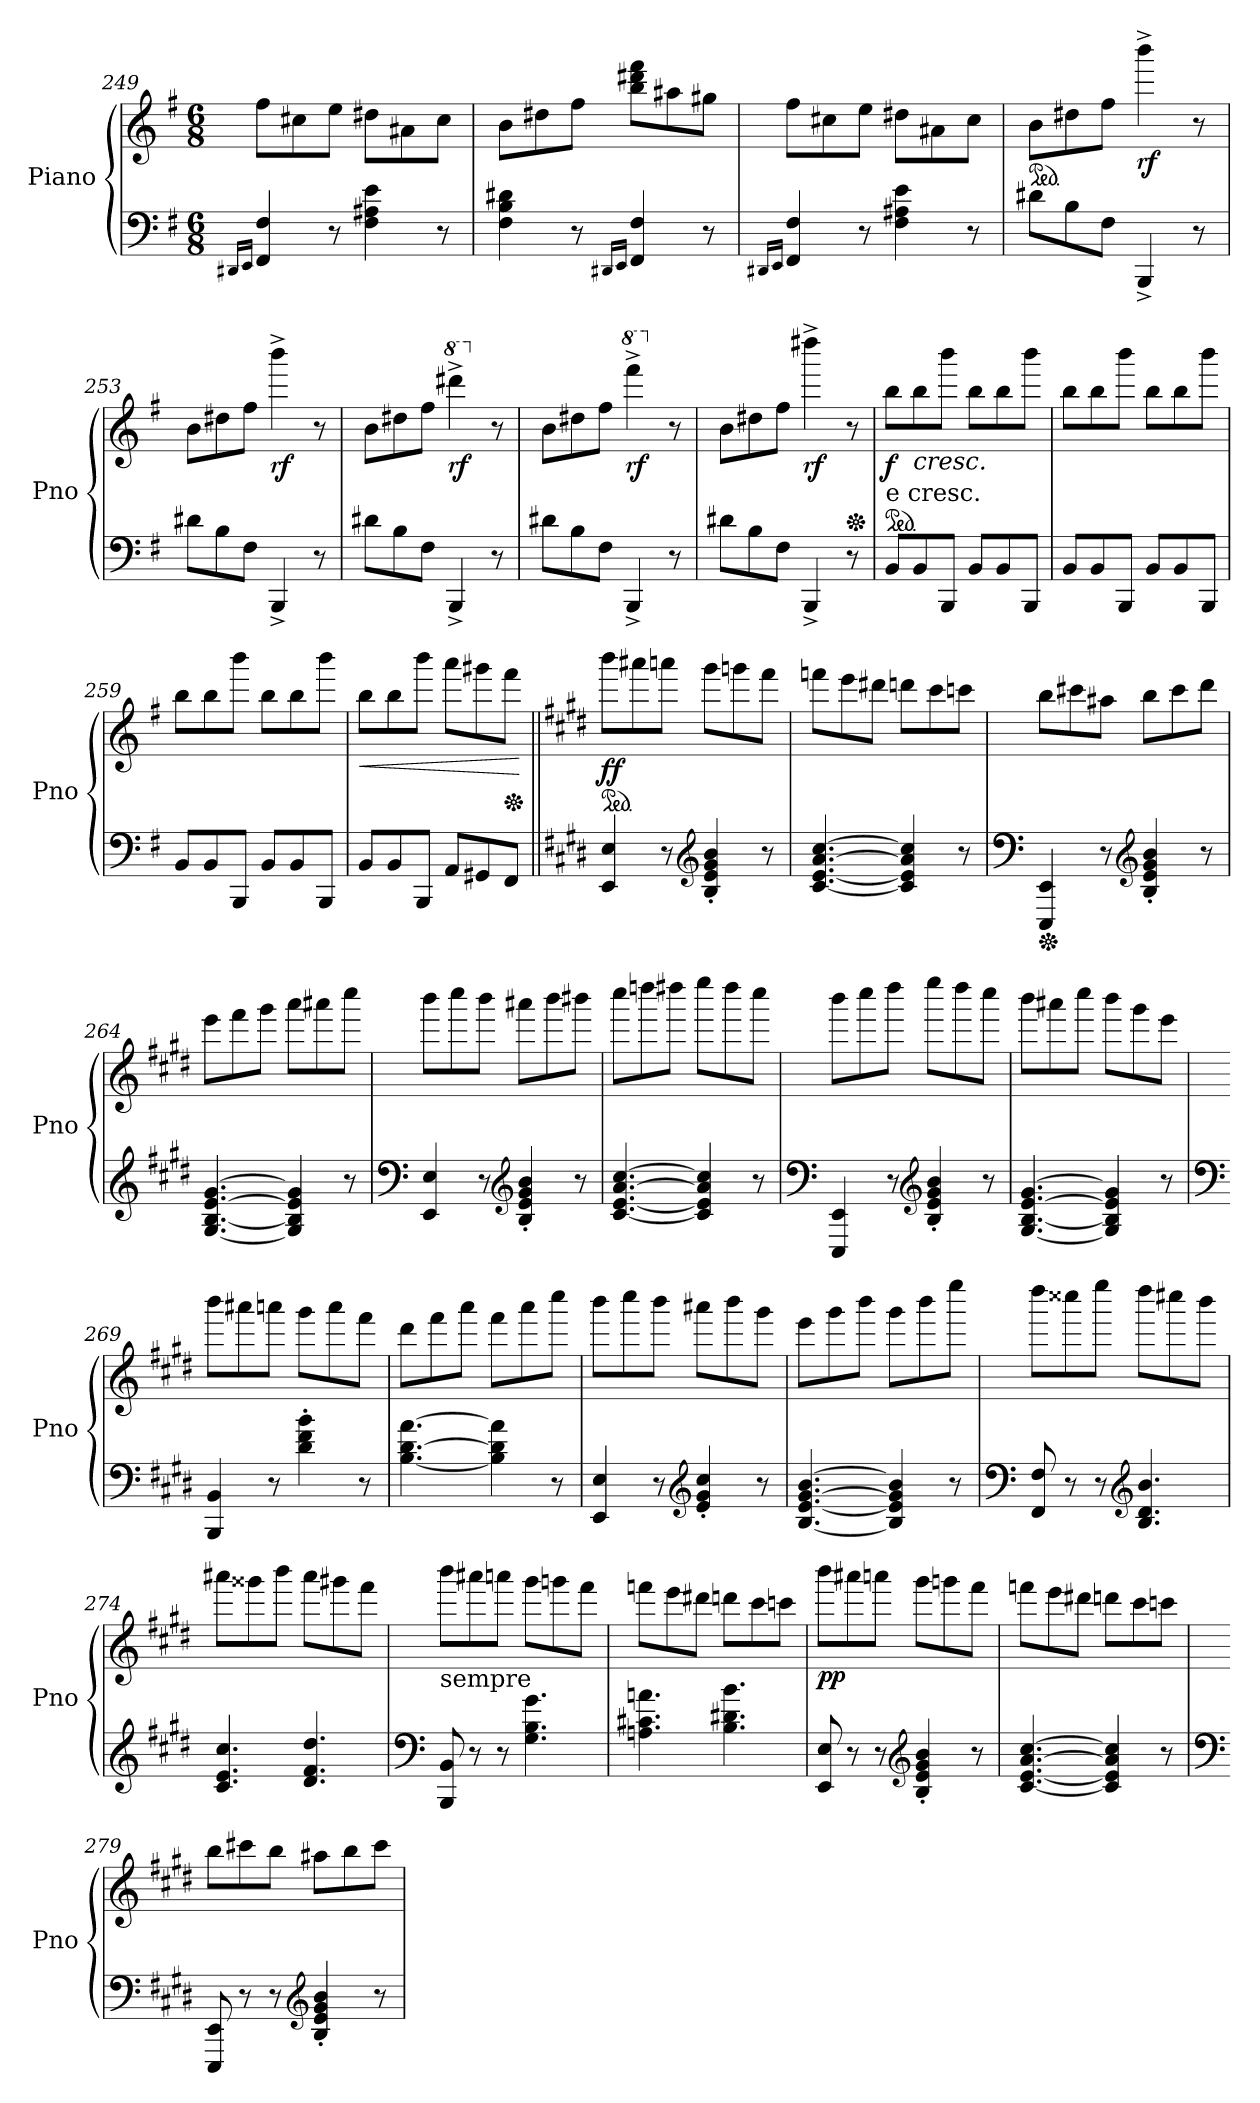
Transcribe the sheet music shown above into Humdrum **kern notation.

**kern	**kern	**dynam
*part1	*part1	*part1
*staff2	*staff1	*staff1/2
*I"Piano	*	*
*I'Pno	*	*
*clefF4	*clefG2	*
*k[f#]	*k[f#]	*
*M6/8	*M6/8	*
=249	=249	=249
16qDD#X/LL	.	.
16qEE/JJ	.	.
4FF#/ 4F#/	8ff#\L	.
.	8cc#X\	.
8r	8ee\J	.
4F#\ 4A#X\ 4e\	8dd#X\L	.
.	8a#X\	.
8r	8cc#\J	.
!!LO:LB:g=z
=250	=250	=250
4F#\ 4B\ 4d#X\	8b\L	.
.	8dd#X\	.
8r	8ff#\J	.
16qDD#X/LL	.	.
16qEE/JJ	.	.
4FF#/ 4F#/	8bb\ 8ddd#X\ 8fff#\L	.
.	8aa#X\	.
8r	8gg#X\J	.
=251	=251	=251
16qDD#X/LL	.	.
16qEE/JJ	.	.
4FF#/ 4F#/	8ff#\L	.
.	8cc#X\	.
8r	8ee\J	.
4F#\ 4A#X\ 4e\	8dd#X\L	.
.	8a#X\	.
8r	8cc#\J	.
=252	=252	=252
*	*ped	*
8d#X\L	8b\L	.
8B\	8dd#X\	.
8F#\J	8ff#\J	.
!	!	!LO:DY:b
4BBB^/	4bbb^\	rf
8r	8r	.
=253	=253	=253
8d#X\L	8b\L	.
8B\	8dd#X\	.
8F#\J	8ff#\J	.
!	!	!LO:DY:b
4BBB^/	4bbb^\	rf
8r	8r	.
=254	=254	=254
8d#X\L	8b\L	.
8B\	8dd#X\	.
8F#\J	8ff#\J	.
*	*8va	*
!	!	!LO:DY:b
4BBB^/	4dddd#X^\	rf
*	*X8va	*
8r	8r	.
=255	=255	=255
8d#X\L	8b\L	.
8B\	8dd#X\	.
8F#\J	8ff#\J	.
*	*8va	*
!	!	!LO:DY:b
4BBB^/	4ffff#^\	rf
*	*X8va	*
8r	8r	.
!!LO:LB:g=z
=256	=256	=256
8d#X\L	8b\L	.
8B\	8dd#X\	.
8F#\J	8ff#\J	.
!	!	!LO:DY:b
4BBB^/	4dddd#X^\	rf
*	*Xped	*
8r	8r	.
=257	=257	=257
*	*ped	*
!	!LO:TX:b:t=e cresc.	!
!	!	!LO:DY:b
8BB/L	8bb\L	f
!	!	!LO:HP:b
8BB/	8bb\	<
8BBB/J	8bbb\J	.
8BB/L	8bb\L	.
8BB/	8bb\	.
8BBB/J	8bbb\J	.
=258	=258	=258
8BB/L	8bb\L	.
8BB/	8bb\	.
8BBB/J	8bbb\J	.
8BB/L	8bb\L	.
8BB/	8bb\	.
8BBB/J	8bbb\J	.
=259	=259	=259
8BB/L	8bb\L	.
8BB/	8bb\	.
8BBB/J	8bbb\J	.
8BB/L	8bb\L	.
8BB/	8bb\	.
8BBB/J	8bbb\J	.
=260	=260	=260
!	!	!LO:HP:b
8BB/L	8bb\L	<
8BB/	8bb\	.
8BBB/J	8bbb\J	.
8AA/L	8aaa\L	.
8GG#X/	8ggg#X\	.
*	*Xped	*
8FF#/J	8fff#\J	.
.	.	[ [
=261||	=261||	=261||
*k[f#c#g#d#]	*k[f#c#g#d#]	*
*	*ped	*
!	!	!LO:DY:b
4EE/ 4E/	8bbb\L	ff
.	8aaa#X\	.
8r	8aaan\J	.
*clefG2	*	*
4B/' 4e/' 4g#/' 4b/'	8ggg#\L	.
.	8gggn\	.
8r	8fff#\J	.
!!LO:LB:g=z
=262	=262	=262
[4.c#/ [4.e/ [4.a/ [4.cc#/	8fffn\L	.
.	8eee\	.
.	8ddd#X\J	.
4c#/] 4e/] 4a/] 4cc#/]	8dddn\L	.
.	8ccc#\	.
8r	8cccn\J	.
=263	=263	=263
*clefF4	*	*
*Xped	*	*
4EEE/ 4EE/	8bb\L	.
.	8ccc#X\	.
8r	8aa#X\J	.
*clefG2	*	*
4B/' 4e/' 4g#/' 4b/'	8bb\L	.
.	8ccc#\	.
8r	8ddd#\J	.
=264	=264	=264
[4.G#/ [4.B/ [4.e/ [4.g#/	8eee\L	.
.	8fff#\	.
.	8ggg#\J	.
4G#/] 4B/] 4e/] 4g#/]	8aaa\L	.
.	8aaa#X\	.
8r	8cccc#\J	.
=265	=265	=265
*clefF4	*	*
4EE/ 4E/	8bbb\L	.
.	8cccc#\	.
8r	8bbb\J	.
*clefG2	*	*
4B/' 4e/' 4g#/' 4b/'	8aaa#X\L	.
.	8bbb\	.
8r	8bbb#X\J	.
=266	=266	=266
[4.c#/ [4.e/ [4.a/ [4.cc#/	8cccc#\L	.
.	8ddddn\	.
.	8dddd#X\J	.
4c#/] 4e/] 4a/] 4cc#/]	8eeee\L	.
.	8dddd#\	.
8r	8cccc#\J	.
!!LO:LB:g=z
=267	=267	=267
*clefF4	*	*
4EEE/ 4EE/	8bbb\L	.
.	8cccc#\	.
8r	8dddd#\J	.
*clefG2	*	*
4B/' 4e/' 4g#/' 4b/'	8eeee\L	.
.	8dddd#\	.
8r	8cccc#\J	.
=268	=268	=268
[4.G#/ [4.B/ [4.e/ [4.g#/	8bbb\L	.
.	8aaa#X\	.
.	8cccc#\J	.
4G#/] 4B/] 4e/] 4g#/]	8bbb\L	.
.	8ggg#\	.
8r	8eee\J	.
=269	=269	=269
*clefF4	*	*
4BBB/ 4BB/	8bbb\L	.
.	8aaa#X\	.
8r	8aaan\J	.
4d#\' 4f#\' 4b\'	8ggg#\L	.
.	8aaa\	.
8r	8fff#\J	.
=270	=270	=270
[4.B\ [4.d#\ [4.a\	8ddd#\L	.
.	8fff#\	.
.	8aaa\J	.
4B\] 4d#\] 4a\]	8fff#\L	.
.	8aaa\	.
8r	8cccc#\J	.
=271	=271	=271
4EE/ 4E/	8bbb\L	.
.	8cccc#\	.
8r	8bbb\J	.
*clefG2	*	*
4e/' 4g#/' 4cc#/'	8aaa#X\L	.
.	8bbb\	.
8r	8ggg#\J	.
=272	=272	=272
[4.B/ [4.e/ [4.g#/ [4.b/	8eee\L	.
.	8ggg#\	.
.	8bbb\J	.
4B/] 4e/] 4g#/] 4b/]	8ggg#\L	.
.	8bbb\	.
8r	8eeee\J	.
!!LO:PB:g=z
=273	=273	=273
*clefF4	*	*
8FF#/ 8F#/	8dddd#\L	.
8r	8cccc##X\	.
8r	8eeee\J	.
*clefG2	*	*
4.B/ 4.d#/ 4.b/	8dddd#\L	.
.	8cccc#X\	.
.	8bbb\J	.
=274	=274	=274
4.c#/ 4.e/ 4.cc#/	8aaa#X\L	.
.	8ggg##X\	.
.	8bbb\J	.
4.d#/ 4.f#/ 4.dd#/	8aaa#\L	.
.	8ggg#X\	.
.	8fff#\J	.
=275	=275	=275
*clefF4	*	*
!	!LO:TX:b:t=sempre	!
8BBB/ 8BB/	8bbb\L	.
8r	8aaa#X\	.
8r	8aaan\J	.
4.G#\ 4.B\ 4.g#\	8ggg#\L	.
.	8gggn\	.
.	8fff#\J	.
=276	=276	=276
4.An\ 4.c#X\ 4.an\	8fffn\L	.
.	8eee\	.
.	8ddd#X\J	.
4.B\ 4.d#X\ 4.b\	8dddn\L	.
.	8ccc#\	.
.	8cccn\J	.
=277	=277	=277
!	!	!LO:DY:b
8EE/ 8E/	8bbb\L	pp
8r	8aaa#X\	.
8r	8aaan\J	.
*clefG2	*	*
4B/' 4e/' 4g#/' 4b/'	8ggg#\L	.
.	8gggn\	.
8r	8fff#\J	.
!!LO:LB:g=z
=278	=278	=278
[4.c#/ [4.e/ [4.a/ [4.cc#/	8fffn\L	.
.	8eee\	.
.	8ddd#X\J	.
4c#/] 4e/] 4a/] 4cc#/]	8dddn\L	.
.	8ccc#\	.
8r	8cccn\J	.
=279	=279	=279
*clefF4	*	*
8EEE/ 8EE/	8bb\L	.
8r	8ccc#X\	.
8r	8bb\J	.
*clefG2	*	*
4B/' 4e/' 4g#/' 4b/'	8aa#X\L	.
.	8bb\	.
8r	8ccc#\J	.
=	=	=
*-	*-	*-
